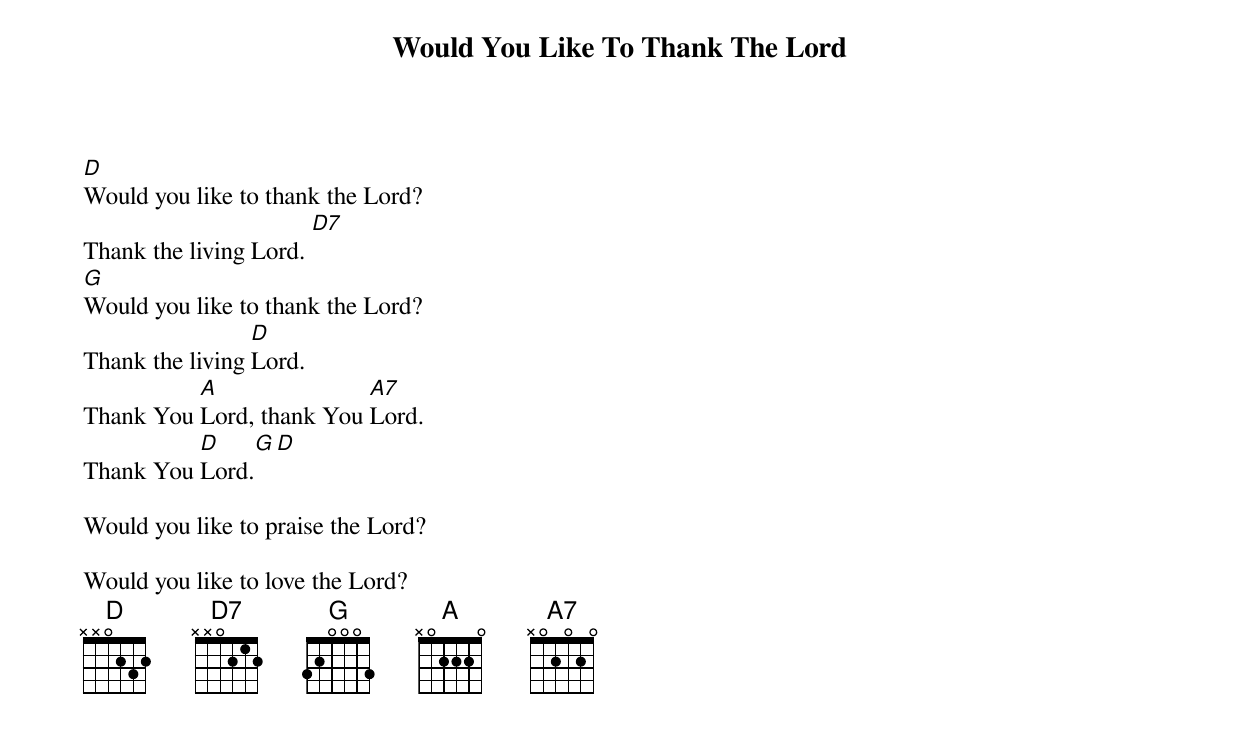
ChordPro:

{title: Would You Like To Thank The Lord}


[D]Would you like to thank the Lord?
Thank the living Lord. [D7]
[G]Would you like to thank the Lord?
Thank the living [D]Lord.
Thank You [A]Lord, thank You [A7]Lord.
Thank You [D]Lord.[G][D]

Would you like to praise the Lord?

Would you like to love the Lord?
